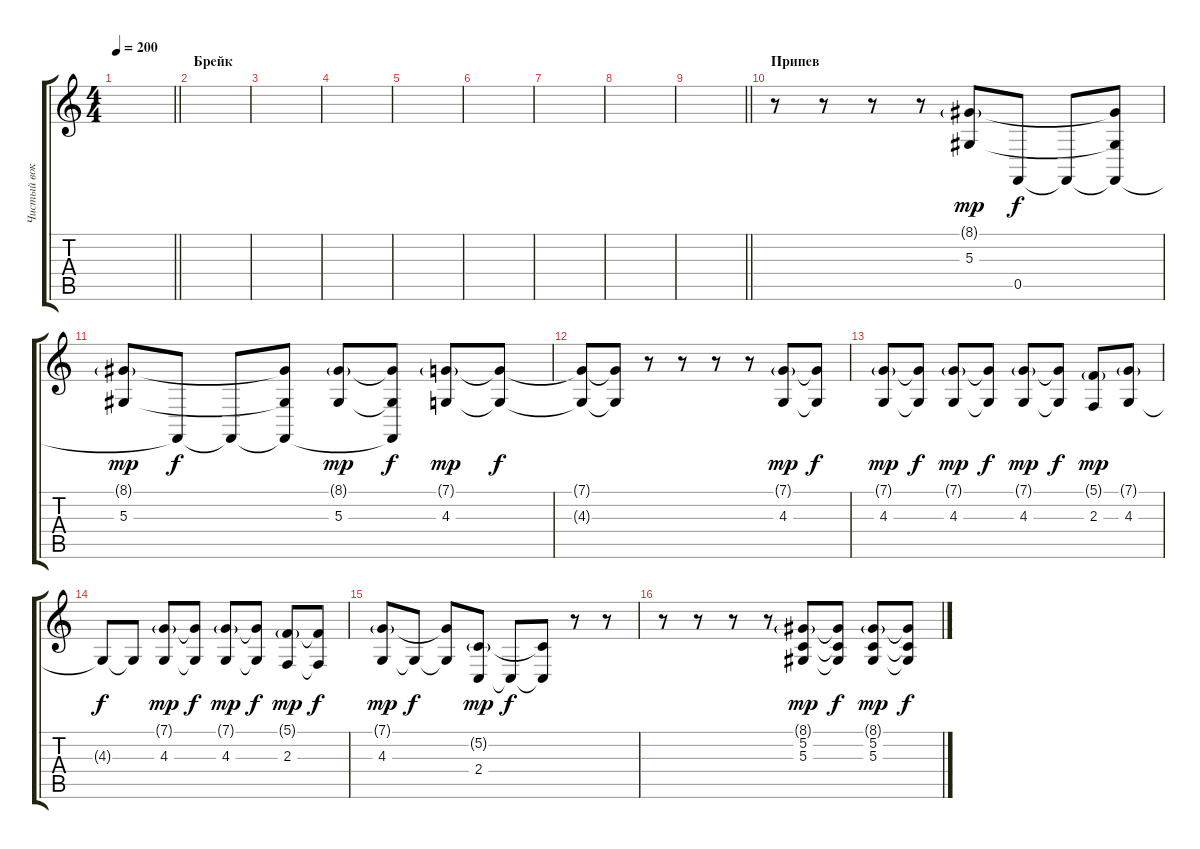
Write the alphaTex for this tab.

\track ("Чистый вокал" "Чистый вок") {instrument altosax}
\staff {score tabs}
\tuning (C4 G3 Eb3 Bb2 F2 C2) {hide}
\ts (4 4)
\tempo 200
\clef g2
\barLineRight lightlight
\ks c
|
\section ("" "Брейк")
|
|
|
|
|
|
|
\barLineRight lightlight
|
\section ("" "Припев")
r.8 r.8 r.8 r.8 (8.1{g} 5.3).8{dy mp} 0.5.8{dy f} 0.5{t}.8 (8.1{t} 5.3{t} 0.5{t}).8 |
(8.1{g} 5.3).8{dy mp} 0.5{t}.8{dy f} 0.5{t}.8 (8.1{t} 5.3{t} 0.5{t}).8 (8.1{g} 5.3).8{dy mp} (8.1{t} 5.3{t} 0.5{t}).8{dy f} (7.1{g} 4.3).8{dy mp} (7.1{t} 4.3{t}).8{dy f} |
(7.1{t} 4.3{t}).8 (7.1{t} 4.3{t}).8 r.8 r.8 r.8 r.8 (7.1{g} 4.3).8{dy mp} (7.1{t} 4.3{t}).8{dy f} |
(7.1{g} 4.3).8{dy mp} (7.1{t} 4.3{t}).8{dy f} (7.1{g} 4.3).8{dy mp} (7.1{t} 4.3{t}).8{dy f} (7.1{g} 4.3).8{dy mp} (7.1{t} 4.3{t}).8{dy f} (5.1{g} 2.3).8{dy mp} (7.1{g} 4.3).8 |
4.3{t}.8{dy f} 4.3{t}.8 (7.1{g} 4.3).8{dy mp} (7.1{t} 4.3{t}).8{dy f} (7.1{g} 4.3).8{dy mp} (7.1{t} 4.3{t}).8{dy f} (5.1{g} 2.3).8{dy mp} (5.1{t} 2.3{t}).8{dy f} |
(7.1{g} 4.3).8{dy mp} 4.3{t}.8{dy f} (7.1{t} 4.3{t}).8 (5.2{g} 2.4).8{dy mp} 2.4{t}.8{dy f} (5.2{t} 2.4{t}).8 r.8 r.8 |
r.8 r.8 r.8 r.8 (8.1{g} 5.2 5.3).8{dy mp} (8.1{t} 5.2{t} 5.3{t}).8{dy f} (8.1{g} 5.2 5.3).8{dy mp} (8.1{t} 5.2{t} 5.3{t}).8{dy f}
